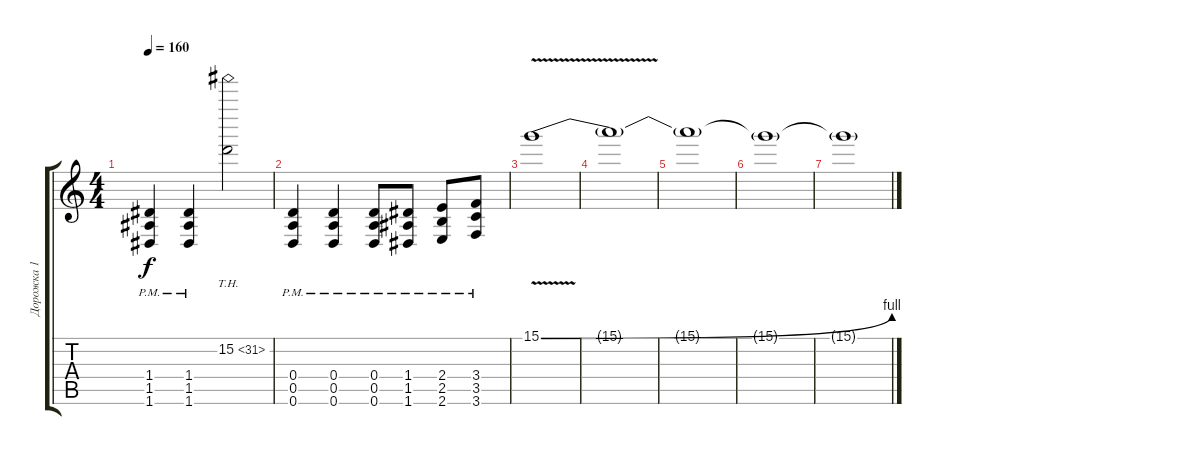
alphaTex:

\track ("Дорожка 1" "Дорожка 1") {instrument distortionguitar}
\staff {score tabs}
\tuning (E4 B3 G3 D3 A2 D2) {hide}
\ts (4 4)
\tempo 160
\clef g2
\ks c
(1.4{pm} 1.5{pm} 1.6{pm}).4{dy f} (1.4{pm} 1.5{pm} 1.6{pm}).4 15.2{th 16}.2 |
(0.4{pm} 0.5{pm} 0.6{pm}).4 (0.4{pm} 0.5{pm} 0.6{pm}).4 (0.4{pm} 0.5{pm} 0.6{pm}).8 (1.4{pm} 1.5{pm} 1.6{pm}).8 (2.4{pm} 2.5{pm} 2.6{pm}).8 (3.4{pm} 3.5{pm} 3.6{pm}).8 |
15.1{be (bend 0 0 60 4) v}.1 |
15.1{t}.1 |
15.1{t}.1 |
15.1{t}.1 |
15.1{t}.1
